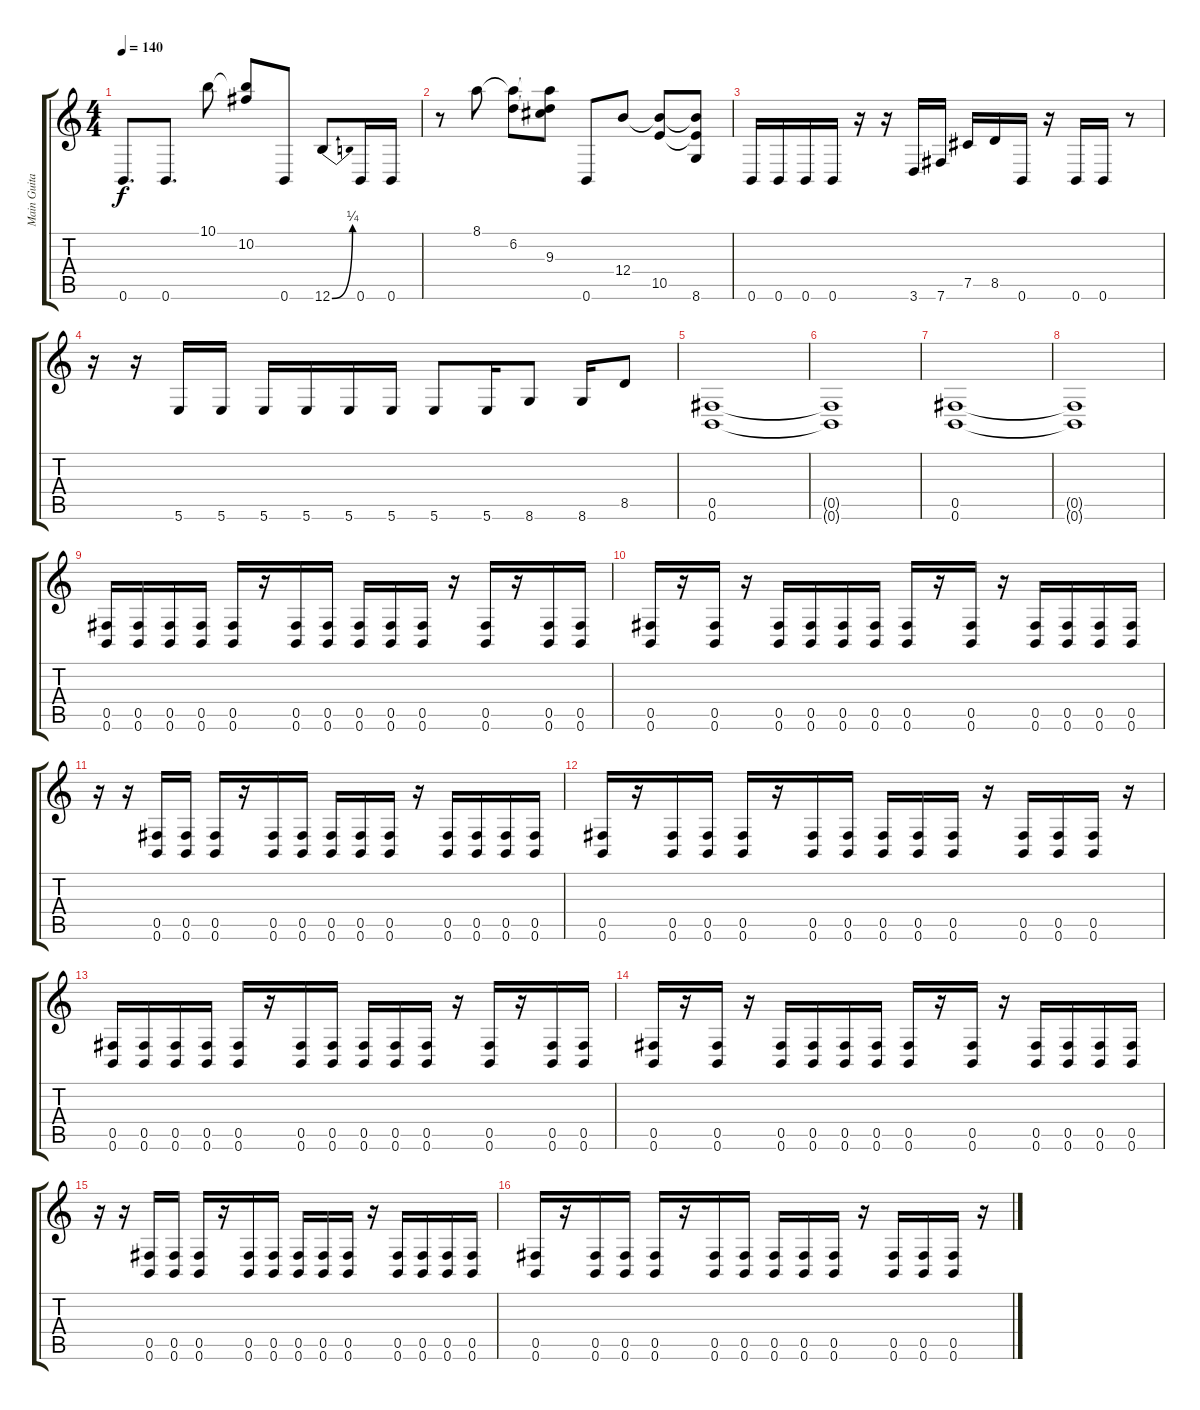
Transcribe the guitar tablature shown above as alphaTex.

\track ("Main Guitar Right" "Main Guita") {instrument distortionguitar}
\staff {score tabs}
\tuning (Db4 Ab3 E3 B2 Gb2 B1) {hide}
\ts (4 4)
\tempo 140
\clef g2
\ks c
0.6.8{d dy f} 0.6.8{d} 10.1.8 (10.1{t} 10.2).8 0.6.8 12.6{be (bend 0 0 60 1)}.8 0.6.16 0.6.16 |
r.8 8.1.8 (8.1{t} 6.2).8 (8.1{t} 6.2{t} 9.3).8 0.6.8 12.4.8 (12.4{t} 10.5).8 (12.4{t} 10.5{t} 8.6).8 |
0.6.16 0.6.16 0.6.16 0.6.16 r.16 r.16 3.6.16 7.6.16 7.5.16 8.5.16 0.6.16 r.16 0.6.16 0.6.16 r.8 |
r.16 r.16 5.6.16 5.6.16 5.6.16 5.6.16 5.6.16 5.6.16 5.6.8 5.6.16 8.6.8 8.6.16 8.5.8 |
(0.5 0.6).1 |
(0.5{t} 0.6{t}).1 |
(0.5 0.6).1 |
(0.5{t} 0.6{t}).1 |
(0.5 0.6).16 (0.5 0.6).16 (0.5 0.6).16 (0.5 0.6).16 (0.5 0.6).16 r.16 (0.5 0.6).16 (0.5 0.6).16 (0.5 0.6).16 (0.5 0.6).16 (0.5 0.6).16 r.16 (0.5 0.6).16 r.16 (0.5 0.6).16 (0.5 0.6).16 |
(0.5 0.6).16 r.16 (0.5 0.6).16 r.16 (0.5 0.6).16 (0.5 0.6).16 (0.5 0.6).16 (0.5 0.6).16 (0.5 0.6).16 r.16 (0.5 0.6).16 r.16 (0.5 0.6).16 (0.5 0.6).16 (0.5 0.6).16 (0.5 0.6).16 |
r.16 r.16 (0.5 0.6).16 (0.5 0.6).16 (0.5 0.6).16 r.16 (0.5 0.6).16 (0.5 0.6).16 (0.5 0.6).16 (0.5 0.6).16 (0.5 0.6).16 r.16 (0.5 0.6).16 (0.5 0.6).16 (0.5 0.6).16 (0.5 0.6).16 |
(0.5 0.6).16 r.16 (0.5 0.6).16 (0.5 0.6).16 (0.5 0.6).16 r.16 (0.5 0.6).16 (0.5 0.6).16 (0.5 0.6).16 (0.5 0.6).16 (0.5 0.6).16 r.16 (0.5 0.6).16 (0.5 0.6).16 (0.5 0.6).16 r.16 |
(0.5 0.6).16 (0.5 0.6).16 (0.5 0.6).16 (0.5 0.6).16 (0.5 0.6).16 r.16 (0.5 0.6).16 (0.5 0.6).16 (0.5 0.6).16 (0.5 0.6).16 (0.5 0.6).16 r.16 (0.5 0.6).16 r.16 (0.5 0.6).16 (0.5 0.6).16 |
(0.5 0.6).16 r.16 (0.5 0.6).16 r.16 (0.5 0.6).16 (0.5 0.6).16 (0.5 0.6).16 (0.5 0.6).16 (0.5 0.6).16 r.16 (0.5 0.6).16 r.16 (0.5 0.6).16 (0.5 0.6).16 (0.5 0.6).16 (0.5 0.6).16 |
r.16 r.16 (0.5 0.6).16 (0.5 0.6).16 (0.5 0.6).16 r.16 (0.5 0.6).16 (0.5 0.6).16 (0.5 0.6).16 (0.5 0.6).16 (0.5 0.6).16 r.16 (0.5 0.6).16 (0.5 0.6).16 (0.5 0.6).16 (0.5 0.6).16 |
(0.5 0.6).16 r.16 (0.5 0.6).16 (0.5 0.6).16 (0.5 0.6).16 r.16 (0.5 0.6).16 (0.5 0.6).16 (0.5 0.6).16 (0.5 0.6).16 (0.5 0.6).16 r.16 (0.5 0.6).16 (0.5 0.6).16 (0.5 0.6).16 r.16
